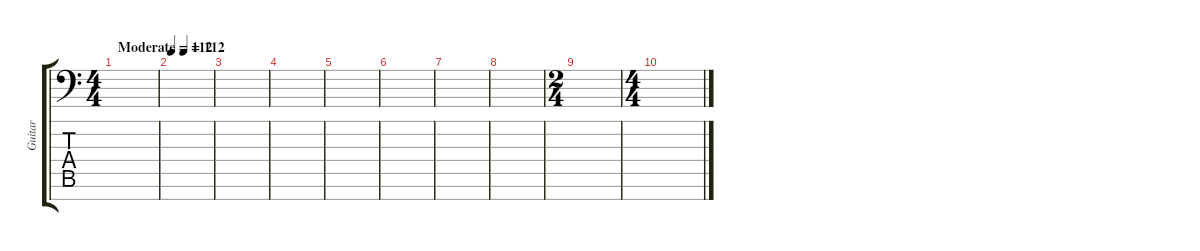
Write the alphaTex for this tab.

\track ("Guitar" "Guitar") {instrument overdrivenguitar}
\staff {score tabs}
\tuning (E4 B3 G3 D3 A2 E2 C-1) {hide}
\ts (4 4)
\tempo (112 "Moderate")
\clef f4
\ks c
|
\tempo 112
|
|
|
|
|
|
|
\ts (2 4)
|
\ts (4 4)
